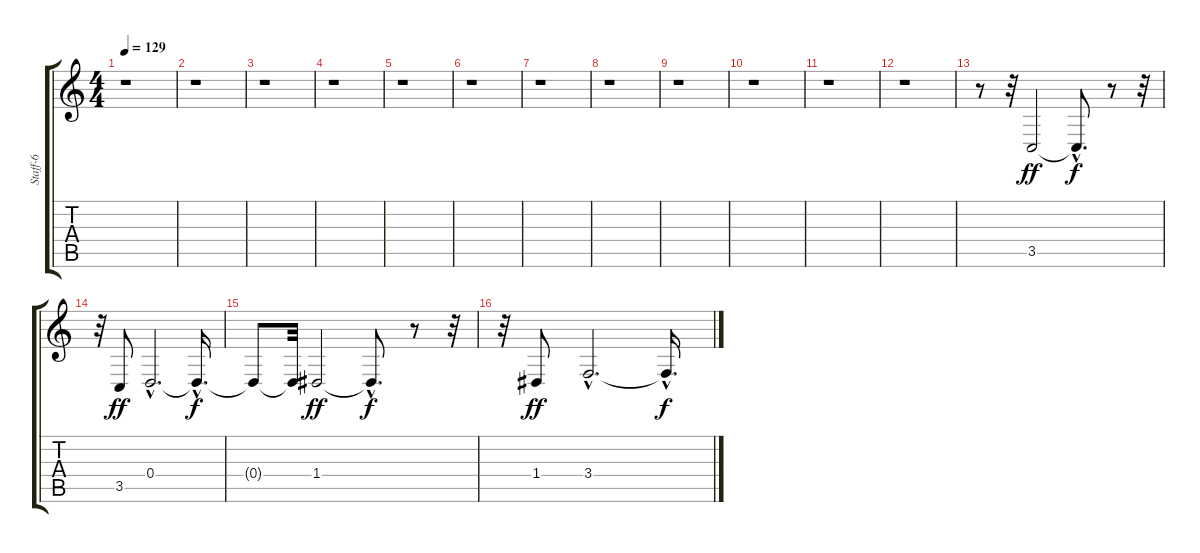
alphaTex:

\track ("Staff-6" "Staff-6") {instrument orchestralharp}
\staff {score tabs}
\tuning (E4 B3 G3 D3 A2 E2) {hide}
\ts (4 4)
\tempo 129
\clef g2
\ks c
r.1{dy pp} |
r.1 |
r.1 |
r.1 |
r.1 |
r.1 |
r.1 |
r.1 |
r.1 |
r.1 |
r.1 |
r.1 |
r.8 r.32 3.5.2{dy ff} 3.5{hac t}.8{d dy f} r.8 r.32 |
r.32 3.5.8{dy ff} 0.4{hac}.2{d} 0.4{hac t}.16{d dy f} |
0.4{t}.8 0.4{t}.32 1.4.2{dy ff} 1.4{hac t}.8{d dy f} r.8 r.32 |
r.32 1.4.8{dy ff} 3.4{hac}.2{d} 3.4{hac t}.16{d dy f}
